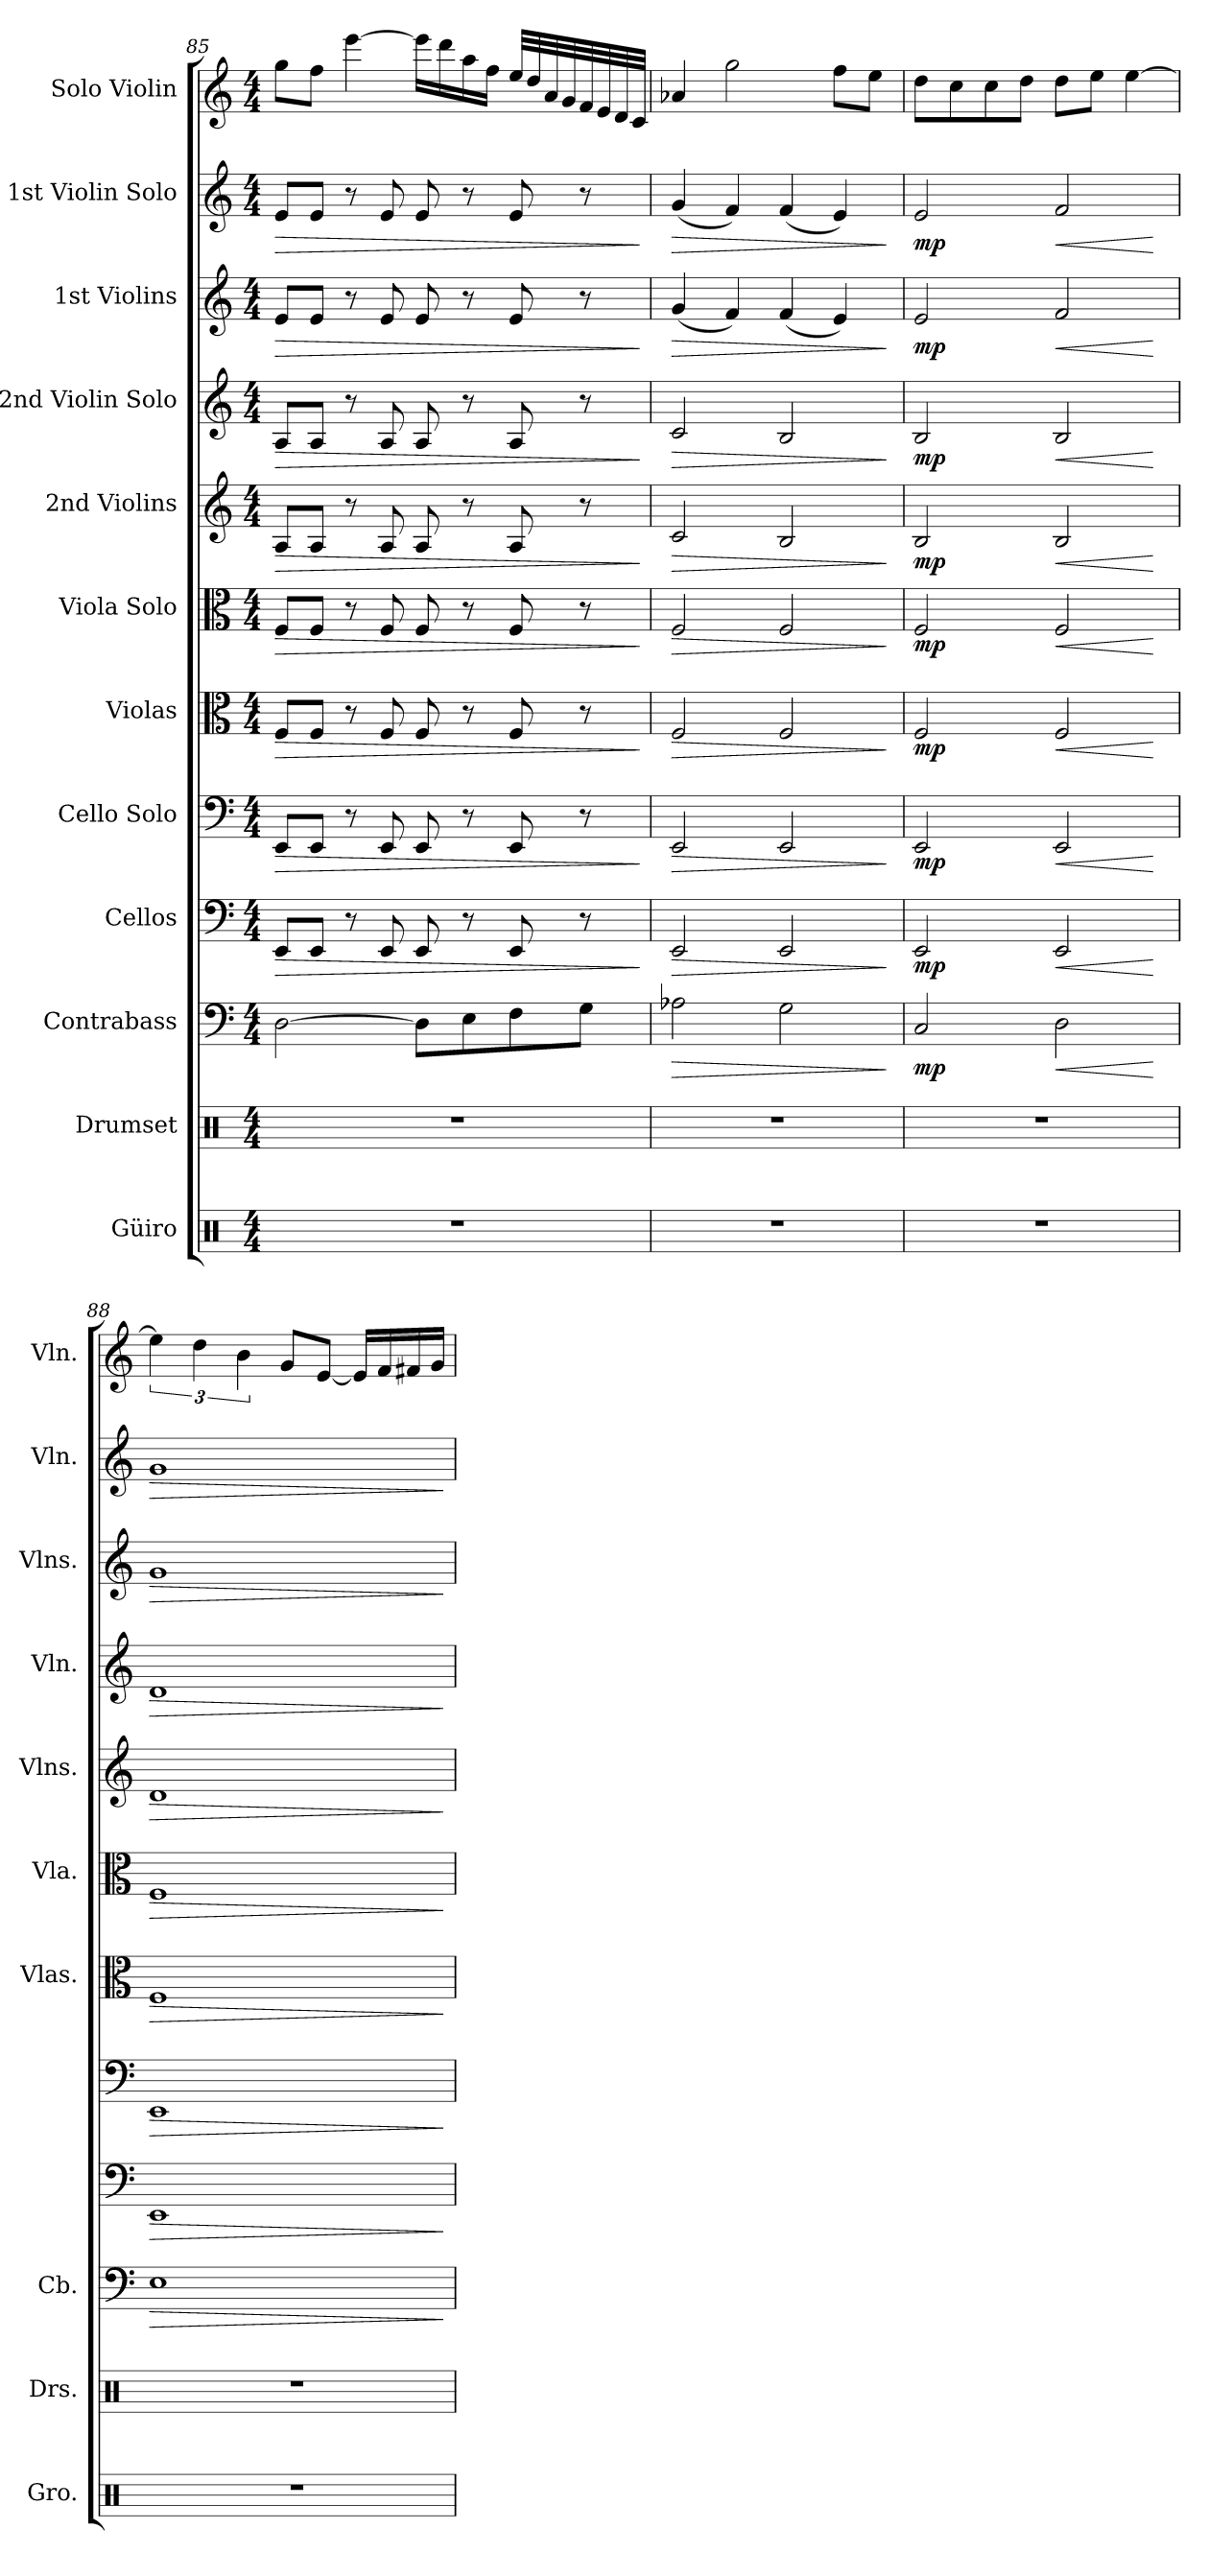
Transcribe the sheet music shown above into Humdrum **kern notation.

**kern	**kern	**kern	**dynam	**kern	**dynam	**kern	**dynam	**kern	**dynam	**kern	**dynam	**kern	**dynam	**kern	**dynam	**kern	**dynam	**kern	**dynam	**kern
*part12	*part11	*part10	*part10	*part9	*part9	*part8	*part8	*part7	*part7	*part6	*part6	*part5	*part5	*part4	*part4	*part3	*part3	*part2	*part2	*part1
*staff12	*staff11	*staff10	*staff10	*staff9	*staff9	*staff8	*staff8	*staff7	*staff7	*staff6	*staff6	*staff5	*staff5	*staff4	*staff4	*staff3	*staff3	*staff2	*staff2	*staff1
*I"Güiro	*I"Drumset	*I"Contrabass	*	*I"Cellos	*	*I"Cello Solo	*	*I"Violas	*	*I"Viola Solo	*	*I"2nd Violins	*	*I"2nd Violin Solo	*	*I"1st Violins	*	*I"1st Violin Solo	*	*I"Solo Violin
*I'Gro.	*I'Drs.	*I'Cb.	*	*	*	*	*	*I'Vlas.	*	*I'Vla.	*	*I'Vlns.	*	*I'Vln.	*	*I'Vlns.	*	*I'Vln.	*	*I'Vln.
*clefX	*clefX	*clefF4	*	*clefF4	*	*clefF4	*	*clefC3	*	*clefC3	*	*clefG2	*	*clefG2	*	*clefG2	*	*clefG2	*	*clefG2
*	*	*ITrd7c12	*	*	*	*	*	*	*	*	*	*	*	*	*	*	*	*	*	*
*k[]	*k[]	*k[]	*	*k[]	*	*k[]	*	*k[]	*	*k[]	*	*k[]	*	*k[]	*	*k[]	*	*k[]	*	*k[]
*M4/4	*M4/4	*M4/4	*	*M4/4	*	*M4/4	*	*M4/4	*	*M4/4	*	*M4/4	*	*M4/4	*	*M4/4	*	*M4/4	*	*M4/4
=85	=85	=85	=85	=85	=85	=85	=85	=85	=85	=85	=85	=85	=85	=85	=85	=85	=85	=85	=85	=85
!	!	!	!	!	!LO:HP:b	!	!LO:HP:b	!	!LO:HP:b	!	!LO:HP:b	!	!LO:HP:b	!	!LO:HP:b	!	!LO:HP:b	!	!LO:HP:b	!
1r	1r	[2DD\	.	8EE/L	>	8EE/L	>	8F/L	>	8F/L	>	8A/L	>	8A/L	>	8e/L	>	8e/L	>	8gg\L
.	.	.	.	8EE/J	.	8EE/J	.	8F/J	.	8F/J	.	8A/J	.	8A/J	.	8e/J	.	8e/J	.	8ff\J
.	.	.	.	8r	.	8r	.	8r	.	8r	.	8r	.	8r	.	8r	.	8r	.	[4eee\
.	.	.	.	8EE/	.	8EE/	.	8F/	.	8F/	.	8A/	.	8A/	.	8e/	.	8e/	.	.
.	.	8DD\L]	.	8EE/	.	8EE/	.	8F/	.	8F/	.	8A/	.	8A/	.	8e/	.	8e/	.	16eee\LL]
.	.	.	.	.	.	.	.	.	.	.	.	.	.	.	.	.	.	.	.	16ddd\
.	.	8EE\	.	8r	.	8r	.	8r	.	8r	.	8r	.	8r	.	8r	.	8r	.	16aa\
.	.	.	.	.	.	.	.	.	.	.	.	.	.	.	.	.	.	.	.	16ff\JJ
.	.	8FF\	.	8EE/	.	8EE/	.	8F/	.	8F/	.	8A/	.	8A/	.	8e/	.	8e/	.	32ee/LLL
.	.	.	.	.	.	.	.	.	.	.	.	.	.	.	.	.	.	.	.	32dd/
.	.	.	.	.	.	.	.	.	.	.	.	.	.	.	.	.	.	.	.	32a/
.	.	.	.	.	.	.	.	.	.	.	.	.	.	.	.	.	.	.	.	32g/
.	.	8GG\J	.	8r	.	8r	.	8r	.	8r	.	8r	.	8r	.	8r	.	8r	.	32f/
.	.	.	.	.	.	.	.	.	.	.	.	.	.	.	.	.	.	.	.	32e/
.	.	.	.	.	.	.	.	.	.	.	.	.	.	.	.	.	.	.	.	32d/
.	.	.	.	.	.	.	.	.	.	.	.	.	.	.	.	.	.	.	.	32c/JJJ
.	.	.	.	.	]	.	]	.	]	.	]	.	]	.	]	.	]	.	]	.
!!LO:PB:g=z
=86	=86	=86	=86	=86	=86	=86	=86	=86	=86	=86	=86	=86	=86	=86	=86	=86	=86	=86	=86	=86
*	*	*	*	*	*	*	*	*	*	*	*	*	*	*	*	*	*	*	*	*MM80
!	!	!	!LO:HP:b	!	!LO:HP:b	!	!LO:HP:b	!	!LO:HP:b	!	!LO:HP:b	!	!LO:HP:b	!	!LO:HP:b	!	!LO:HP:b	!	!LO:HP:b	!
1r	1r	2AA-X\	>	2EE/	>	2EE/	>	2F/	>	2F/	>	2c/	>	2c/	>	(4g/	>	(4g/	>	4a-X/
.	.	.	.	.	.	.	.	.	.	.	.	.	.	.	.	4f/)	.	4f/)	.	2gg\
.	.	2GG\	.	2EE/	.	2EE/	.	2F/	.	2F/	.	2B/	.	2B/	.	(4f/	.	(4f/	.	.
.	.	.	.	.	.	.	.	.	.	.	.	.	.	.	.	4e/)	.	4e/)	.	8ff\L
.	.	.	.	.	.	.	.	.	.	.	.	.	.	.	.	.	.	.	.	8ee\J
.	.	.	]	.	]	.	]	.	]	.	]	.	]	.	]	.	]	.	]	.
=87	=87	=87	=87	=87	=87	=87	=87	=87	=87	=87	=87	=87	=87	=87	=87	=87	=87	=87	=87	=87
!	!	!	!LO:DY:b	!	!LO:DY:b	!	!LO:DY:b	!	!LO:DY:b	!	!LO:DY:b	!	!LO:DY:b	!	!LO:DY:b	!	!LO:DY:b	!	!LO:DY:b	!
1r	1r	2CC/	mp	2EE/	mp	2EE/	mp	2F/	mp	2F/	mp	2B/	mp	2B/	mp	2e/	mp	2e/	mp	8dd\L
.	.	.	.	.	.	.	.	.	.	.	.	.	.	.	.	.	.	.	.	8cc\
.	.	.	.	.	.	.	.	.	.	.	.	.	.	.	.	.	.	.	.	8cc\
.	.	.	.	.	.	.	.	.	.	.	.	.	.	.	.	.	.	.	.	8dd\J
!	!	!	!LO:HP:b	!	!LO:HP:b	!	!LO:HP:b	!	!LO:HP:b	!	!LO:HP:b	!	!LO:HP:b	!	!LO:HP:b	!	!LO:HP:b	!	!LO:HP:b	!
.	.	2DD\	<	2EE/	<	2EE/	<	2F/	<	2F/	<	2B/	<	2B/	<	2f/	<	2f/	<	8dd\L
.	.	.	.	.	.	.	.	.	.	.	.	.	.	.	.	.	.	.	.	8ee\J
.	.	.	.	.	.	.	.	.	.	.	.	.	.	.	.	.	.	.	.	[4ee\
.	.	.	[	.	[	.	[	.	[	.	[	.	[	.	[	.	[	.	[	.
=88	=88	=88	=88	=88	=88	=88	=88	=88	=88	=88	=88	=88	=88	=88	=88	=88	=88	=88	=88	=88
!	!	!	!LO:HP:b	!	!LO:HP:b	!	!LO:HP:b	!	!LO:HP:b	!	!LO:HP:b	!	!LO:HP:b	!	!LO:HP:b	!	!LO:HP:b	!	!LO:HP:b	!
1r	1r	1EE	>	1EE	>	1EE	>	1F	>	1F	>	1d	>	1d	>	1g	>	1g	>	6ee\]
.	.	.	.	.	.	.	.	.	.	.	.	.	.	.	.	.	.	.	.	6dd\
.	.	.	.	.	.	.	.	.	.	.	.	.	.	.	.	.	.	.	.	6b\
.	.	.	.	.	.	.	.	.	.	.	.	.	.	.	.	.	.	.	.	8g/L
.	.	.	.	.	.	.	.	.	.	.	.	.	.	.	.	.	.	.	.	[8e/J
.	.	.	.	.	.	.	.	.	.	.	.	.	.	.	.	.	.	.	.	16e/LL]
.	.	.	.	.	.	.	.	.	.	.	.	.	.	.	.	.	.	.	.	16f/
.	.	.	.	.	.	.	.	.	.	.	.	.	.	.	.	.	.	.	.	16f#X/
.	.	.	.	.	.	.	.	.	.	.	.	.	.	.	.	.	.	.	.	16g/JJ
.	.	.	]	.	]	.	]	.	]	.	]	.	]	.	]	.	]	.	]	.
=	=	=	=	=	=	=	=	=	=	=	=	=	=	=	=	=	=	=	=	=
*-	*-	*-	*-	*-	*-	*-	*-	*-	*-	*-	*-	*-	*-	*-	*-	*-	*-	*-	*-	*-
